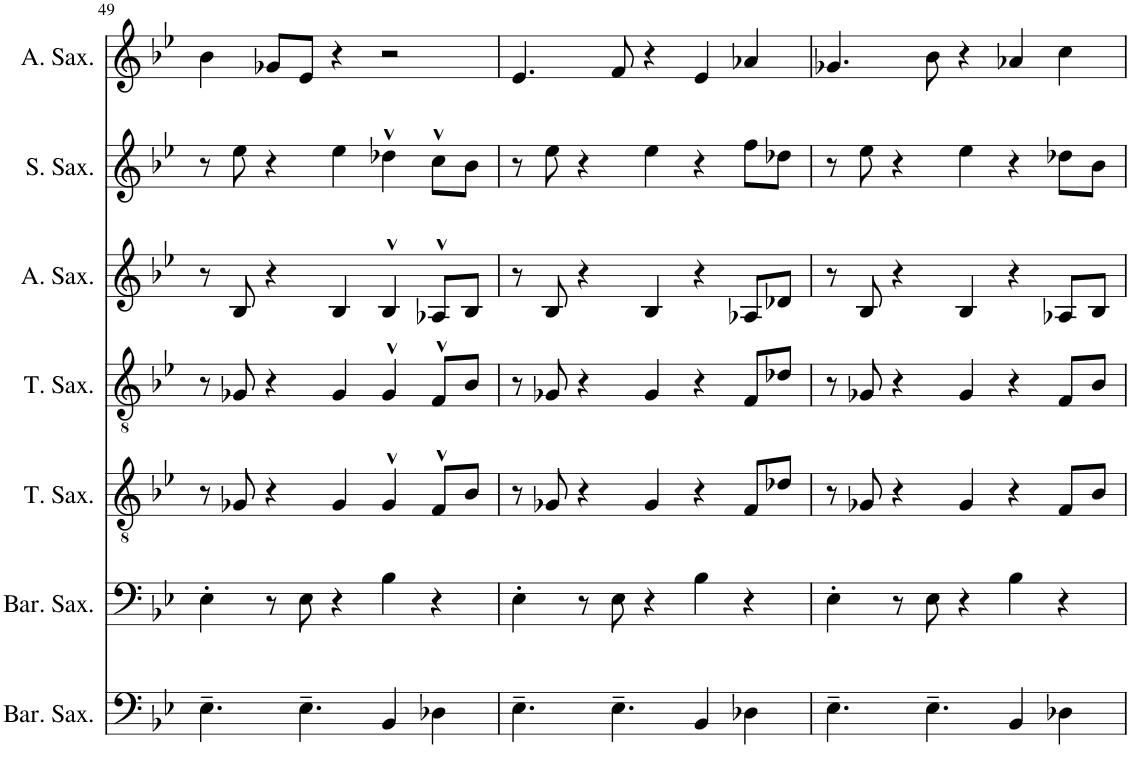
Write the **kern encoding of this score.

**kern	**kern	**kern	**kern	**kern	**kern	**kern
*part7	*part6	*part5	*part4	*part3	*part2	*part1
*staff7	*staff6	*staff5	*staff4	*staff3	*staff2	*staff1
*I"Baritone Saxophone	*I"Baritone Saxophone	*I"Tenor Saxophone	*I"Tenor Saxophone	*I"Alto Saxophone	*I"Soprano Saxophone	*I"Alto Saxophone
*I'Bar. Sax.	*I'Bar. Sax.	*I'T. Sax.	*I'T. Sax.	*I'A. Sax.	*I'S. Sax.	*I'A. Sax.
!!LO:PB:g=z
*clefF4	*clefF4	*clefGv2	*clefGv2	*clefG2	*clefG2	*clefG2
*ITrd12c21	*ITrd12c21	*ITrd8c14	*ITrd8c14	*ITrd5c9	*ITrd1c2	*ITrd5c9
*k[b-e-]	*k[b-e-]	*k[b-e-]	*k[b-e-]	*k[b-e-]	*k[b-e-]	*k[b-e-]
*M5/4	*M5/4	*M5/4	*M5/4	*M5/4	*M5/4	*M5/4
=49	=49	=49	=49	=49	=49	=49
4.E-~\	4E-'\	8r	8r	8r	8r	4b-\
.	.	8G-X/	8G-X/	8B-/	8ee-\	.
.	8r	4r	4r	4r	4r	8g-X/L
4.E-~\	8E-\	.	.	.	.	8e-/J
.	4r	4G-/	4G-/	4B-/	4ee-\	4r
4BB-/	4B-\	4G-^^/	4G-^^/	4B-^^/	4dd-X^^\	2r
4D-X\	4r	8F^^/L	8F^^/L	8A-X^^/L	8cc^^\L	.
.	.	8B-/J	8B-/J	8B-/J	8b-\J	.
=50	=50	=50	=50	=50	=50	=50
4.E-~\	4E-'\	8r	8r	8r	8r	4.e-/
.	.	8G-X/	8G-X/	8B-/	8ee-\	.
.	8r	4r	4r	4r	4r	.
4.E-~\	8E-\	.	.	.	.	8f/
.	4r	4G-/	4G-/	4B-/	4ee-\	4r
4BB-/	4B-\	4r	4r	4r	4r	4e-/
4D-X\	4r	8F/L	8F/L	8A-X/L	8ff\L	4a-X/
.	.	8d-X/J	8d-X/J	8d-X/J	8dd-X\J	.
=51	=51	=51	=51	=51	=51	=51
4.E-~\	4E-'\	8r	8r	8r	8r	4.g-X/
.	.	8G-X/	8G-X/	8B-/	8ee-\	.
.	8r	4r	4r	4r	4r	.
4.E-~\	8E-\	.	.	.	.	8b-\
.	4r	4G-/	4G-/	4B-/	4ee-\	4r
4BB-/	4B-\	4r	4r	4r	4r	4a-X/
4D-X\	4r	8F/L	8F/L	8A-X/L	8dd-X\L	4cc\
.	.	8B-/J	8B-/J	8B-/J	8b-\J	.
=	=	=	=	=	=	=
*-	*-	*-	*-	*-	*-	*-
